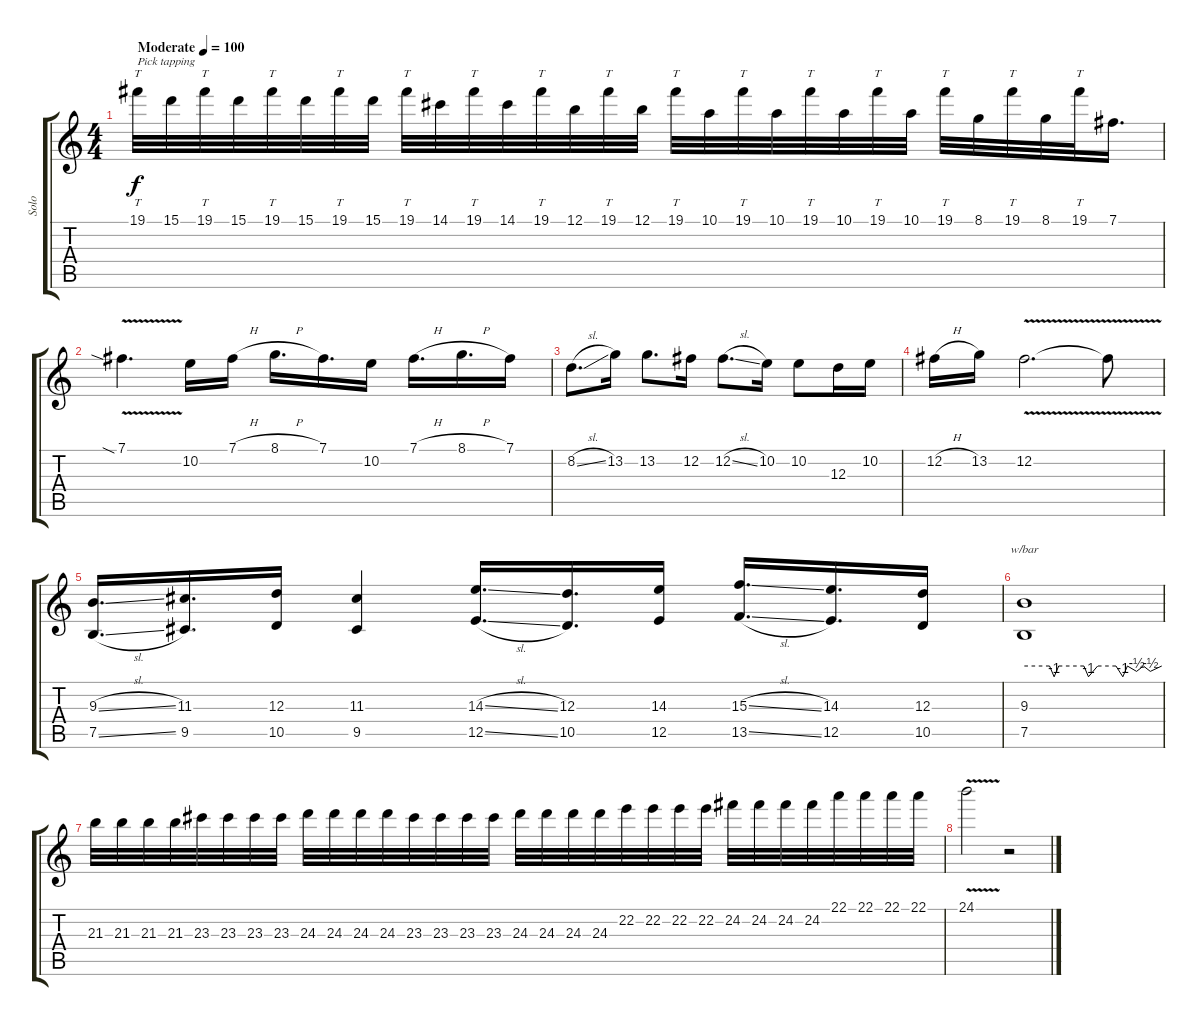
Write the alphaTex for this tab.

\track ("Solo" "Solo") {instrument overdrivenguitar}
\staff {score tabs}
\tuning (B3 Gb3 D3 A2 E2 B1) {hide}
\ts (4 4)
\tempo (100 "Moderate")
\clef g2
\ks c
19.1.32{tt txt "Pick tapping" dy f instrument overdrivenguitar} 15.1.32 19.1.32{tt} 15.1.32 19.1.32{tt} 15.1.32 19.1.32{tt} 15.1.32 19.1.32{tt} 14.1.32 19.1.32{tt} 14.1.32 19.1.32{tt} 12.1.32 19.1.32{tt} 12.1.32 19.1.32{tt} 10.1.32 19.1.32{tt} 10.1.32 19.1.32{tt} 10.1.32 19.1.32{tt} 10.1.32 19.1.32{tt} 8.1.32 19.1.32{tt} 8.1.32 19.1.32{tt} 7.1.16{d} |
7.1{v sia}.4{d} 10.2.16 7.1{h}.16 8.1{h}.16{d} 7.1.16{d} 10.2.16 7.1{h}.16{d} 8.1{h}.16{d} 7.1.16 |
8.2{sl}.8{d} 13.2.16 13.2.8{d} 12.2.16 12.2{sl}.8{d} 10.2.16 10.2.8 12.3.16 10.2.16 |
12.2{h}.16 13.2.16 12.2{v}.2{d} 12.2{t}.8 |
(9.3{sl} 7.5{sl}).16{d} (11.3 9.5).16{d} (12.3 10.5).16 (11.3 9.5).4 (14.3{sl} 12.5{sl}).16{d} (12.3 10.5).16{d} (14.3 12.5).16 (15.3{sl} 13.5{sl}).16{d} (14.3 12.5).16{d} (12.3 10.5).16 |
(9.3 7.5).1{tbe (custom default 0 0 11 0 13 -4 15 0 26 0 28 -4 32 0 40 0 43 -4 45 0 49 -2 52 0 55 -2 60 0)} |
21.3.32 21.3.32 21.3.32 21.3.32 23.3.32 23.3.32 23.3.32 23.3.32 24.3.32 24.3.32 24.3.32 24.3.32 23.3.32 23.3.32 23.3.32 23.3.32 24.3.32 24.3.32 24.3.32 24.3.32 22.2.32 22.2.32 22.2.32 22.2.32 24.2.32 24.2.32 24.2.32 24.2.32 22.1.32 22.1.32 22.1.32 22.1.32 |
24.1{v}.2 r.2
